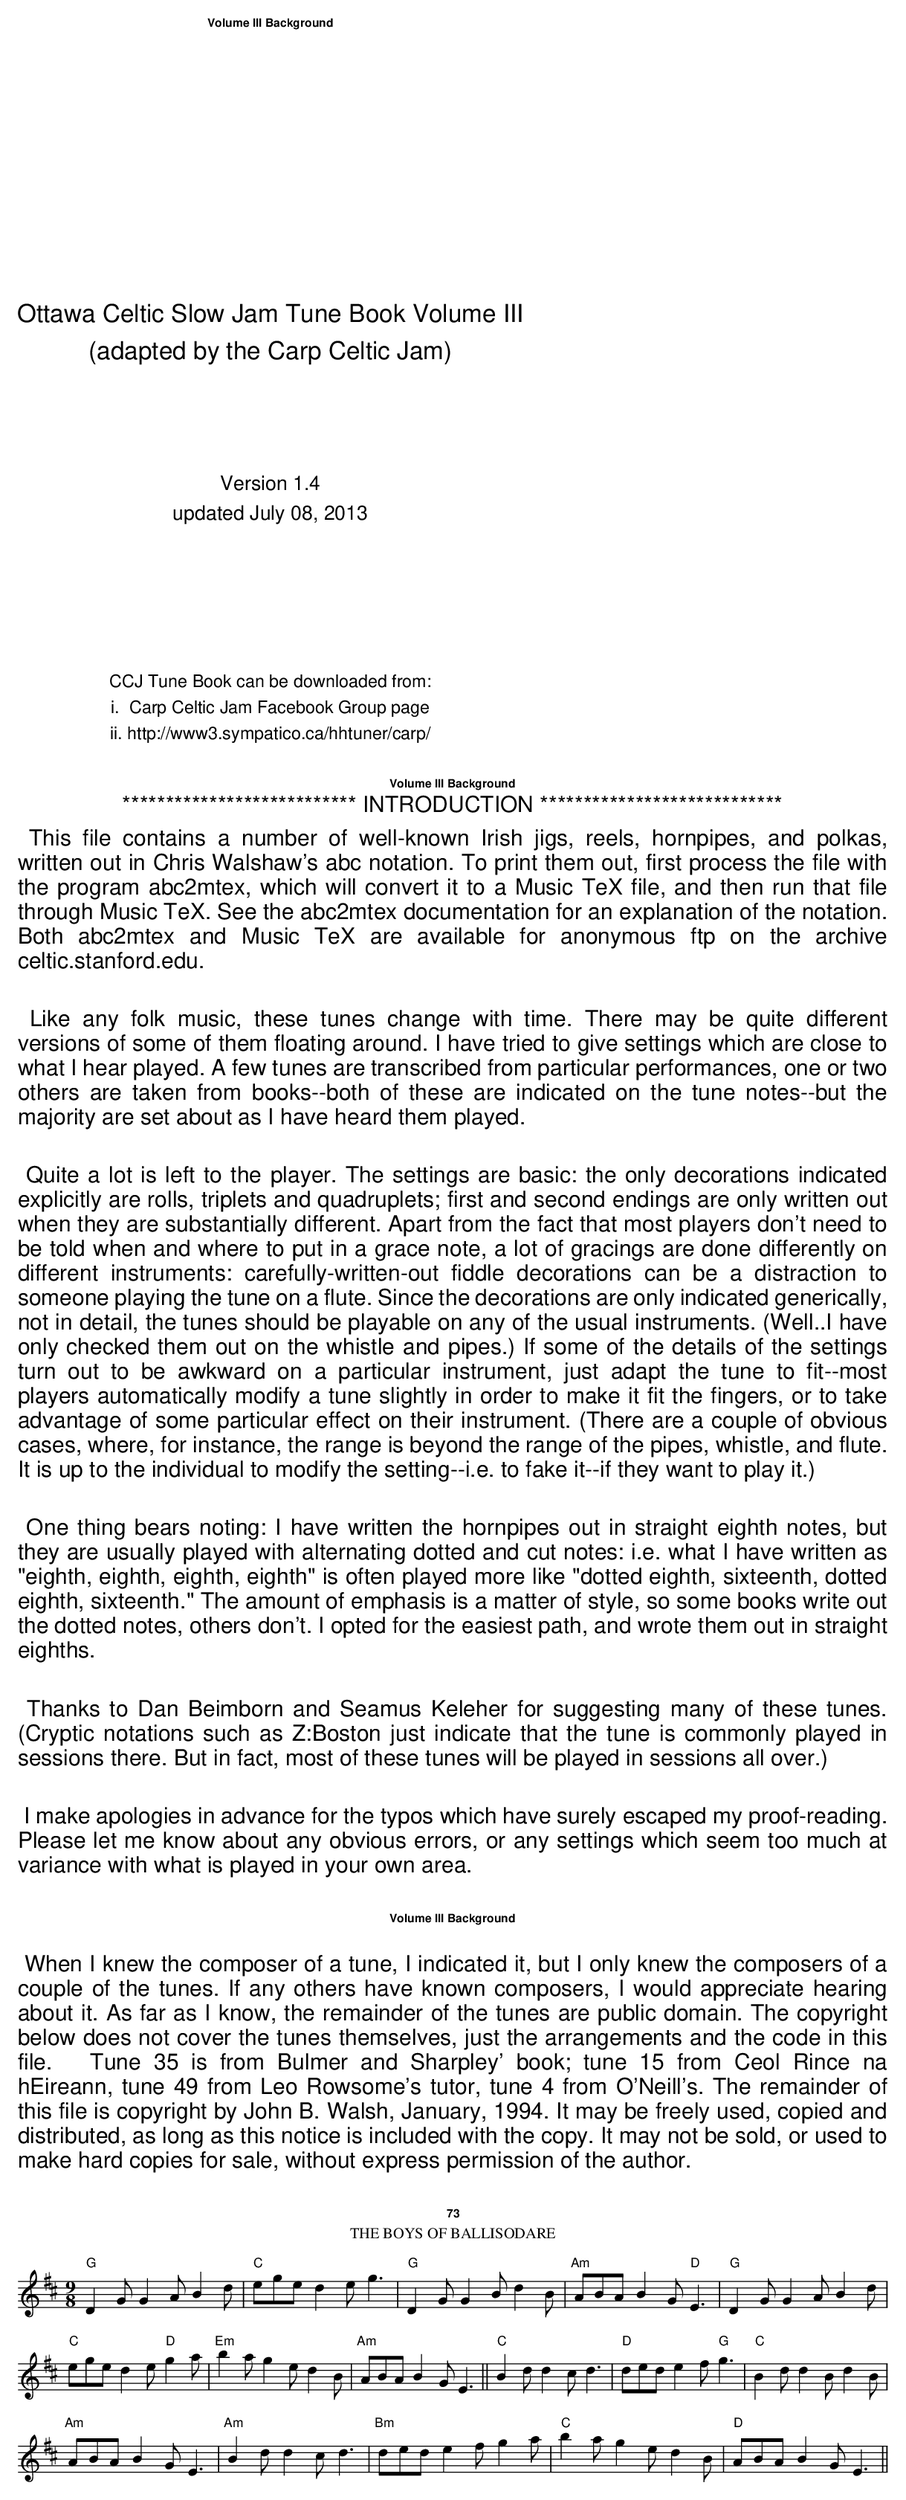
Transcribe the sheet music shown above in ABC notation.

X:1
T:Boys of Ballisodare, The
E:12.5
M:9/8
K:Edor
"G"D2G G2A B2d|"C"ege d2e g3|"G"D2G G2B d2B|\
"Am"ABA B2G "D"E3| "G"D2G G2A B2d|
"C"ege d2e "D"g2a|"Em"b2a g2e d2B|"Am"ABA B2G E3||\
"C"B2d d2c d3|"D"ded e2f "G"g3|"C"B2d d2B d2B|
"Am"ABA B2G E3| "Am"B2d d2c d3|"Bm"ded e2f g2a|"C"b2a g2e d2B|"D"ABA B2G E3||
